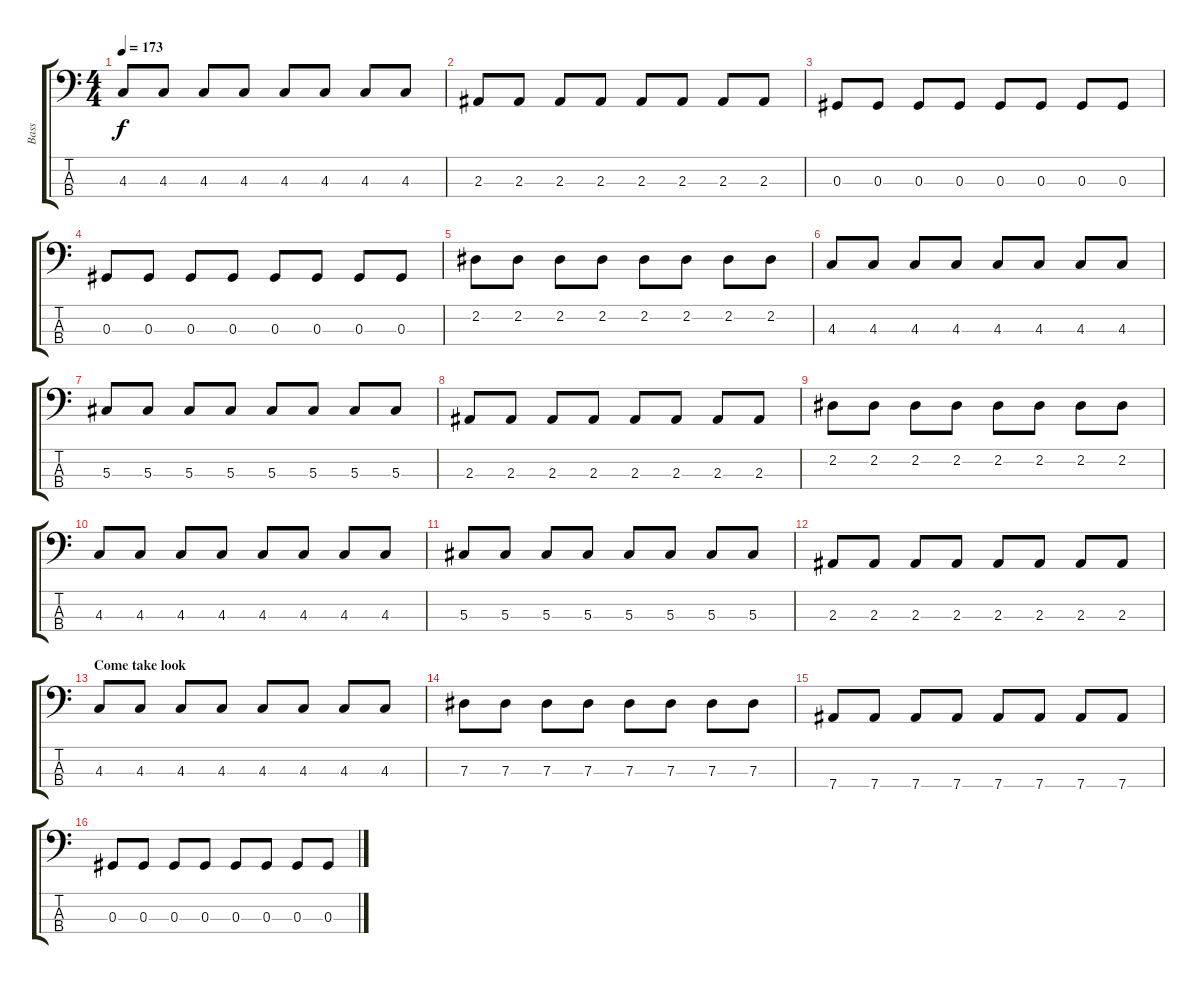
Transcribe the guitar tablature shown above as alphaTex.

\track ("Bass" "Bass") {instrument electricbasspick}
\staff {score tabs}
\tuning (Gb2 Db2 Ab1 Eb1) {hide}
\ts (4 4)
\tempo 173
\clef f4
\ks c
4.3.8{dy f} 4.3.8 4.3.8 4.3.8 4.3.8 4.3.8 4.3.8 4.3.8 |
2.3.8 2.3.8 2.3.8 2.3.8 2.3.8 2.3.8 2.3.8 2.3.8 |
0.3.8 0.3.8 0.3.8 0.3.8 0.3.8 0.3.8 0.3.8 0.3.8 |
0.3.8 0.3.8 0.3.8 0.3.8 0.3.8 0.3.8 0.3.8 0.3.8 |
\section ("" "")
2.2.8 2.2.8 2.2.8 2.2.8 2.2.8 2.2.8 2.2.8 2.2.8 |
4.3.8 4.3.8 4.3.8 4.3.8 4.3.8 4.3.8 4.3.8 4.3.8 |
5.3.8 5.3.8 5.3.8 5.3.8 5.3.8 5.3.8 5.3.8 5.3.8 |
2.3.8 2.3.8 2.3.8 2.3.8 2.3.8 2.3.8 2.3.8 2.3.8 |
2.2.8 2.2.8 2.2.8 2.2.8 2.2.8 2.2.8 2.2.8 2.2.8 |
4.3.8 4.3.8 4.3.8 4.3.8 4.3.8 4.3.8 4.3.8 4.3.8 |
5.3.8 5.3.8 5.3.8 5.3.8 5.3.8 5.3.8 5.3.8 5.3.8 |
2.3.8 2.3.8 2.3.8 2.3.8 2.3.8 2.3.8 2.3.8 2.3.8 |
\section ("" "Come take look")
4.3.8 4.3.8 4.3.8 4.3.8 4.3.8 4.3.8 4.3.8 4.3.8 |
7.3.8 7.3.8 7.3.8 7.3.8 7.3.8 7.3.8 7.3.8 7.3.8 |
7.4.8 7.4.8 7.4.8 7.4.8 7.4.8 7.4.8 7.4.8 7.4.8 |
0.3.8 0.3.8 0.3.8 0.3.8 0.3.8 0.3.8 0.3.8 0.3.8
